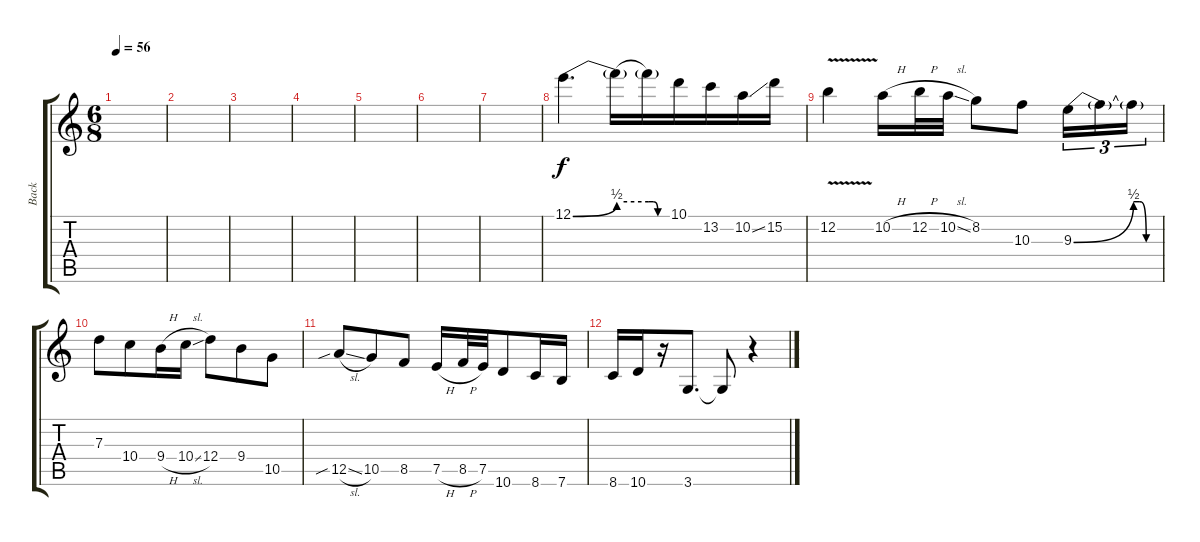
\track ("Back" "Back") {instrument acousticguitarsteel}
\staff {score tabs}
\tuning (E4 B3 G3 D3 A2 E2) {hide}
\ts (6 8)
\tempo 56
\clef g2
\ks c
|
|
|
|
|
|
|
12.1{be (bend 0 0 60 2)}.4{d volume 13} 12.1{be (hold 0 2 60 2) t}.16 12.1{be (custom 0 2 15 2 30 0 60 0) t}.16 10.1.16 13.2.16 10.2{ss}.16 15.2.16 |
12.2{v}.4 10.2{h}.16 12.2{h}.32 10.2{sl}.32 8.2.8 10.3.8 9.3{be (bend 0 0 60 2)}.16{tu (3 2)} 9.3{t}.16{tu (3 2)} 9.3{be (custom 0 2 15 2 30 0 60 0) t}.16{tu (3 2)} |
7.3.8 10.4.8 9.4{h}.16 10.4{sl}.16 12.4.8 9.4.8 10.5.8 |
12.5{sib sl}.8 10.5.8 8.5.8 7.5{h}.16 8.5{h}.32 7.5.32 10.6.8 8.6.16 7.6.16 |
8.6.16 10.6.16 r.16 3.6.8{d} 3.6{t}.8 r.4
